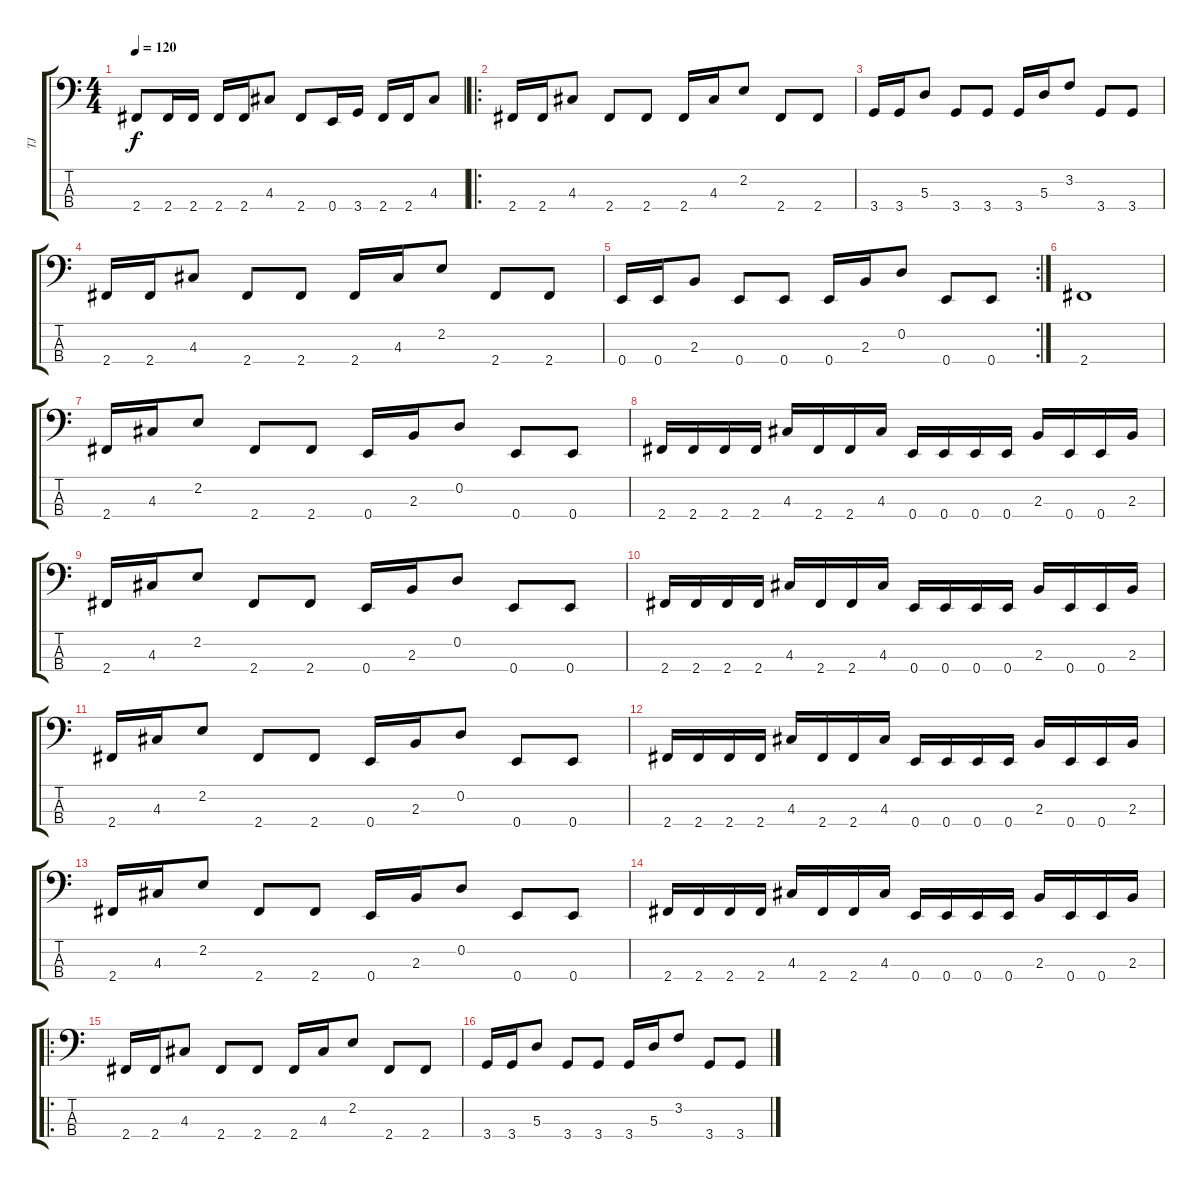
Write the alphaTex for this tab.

\track ("TJ" "TJ") {instrument electricbassfinger}
\staff {score tabs}
\tuning (G2 D2 A1 E1) {hide}
\ts (4 4)
\tempo 120
\clef f4
\ks c
2.4.8{dy f} 2.4.16 2.4.16 2.4.16 2.4.16 4.3.8 2.4.8 0.4.16 3.4.16 2.4.16 2.4.16 4.3.8 |
\ro
2.4.16 2.4.16 4.3.8 2.4.8 2.4.8 2.4.16 4.3.16 2.2.8 2.4.8 2.4.8 |
3.4.16 3.4.16 5.3.8 3.4.8 3.4.8 3.4.16 5.3.16 3.2.8 3.4.8 3.4.8 |
2.4.16 2.4.16 4.3.8 2.4.8 2.4.8 2.4.16 4.3.16 2.2.8 2.4.8 2.4.8 |
\rc 2
0.4.16 0.4.16 2.3.8 0.4.8 0.4.8 0.4.16 2.3.16 0.2.8 0.4.8 0.4.8 |
2.4.1 |
2.4.16 4.3.16 2.2.8 2.4.8 2.4.8 0.4.16 2.3.16 0.2.8 0.4.8 0.4.8 |
2.4.16 2.4.16 2.4.16 2.4.16 4.3.16 2.4.16 2.4.16 4.3.16 0.4.16 0.4.16 0.4.16 0.4.16 2.3.16 0.4.16 0.4.16 2.3.16 |
2.4.16 4.3.16 2.2.8 2.4.8 2.4.8 0.4.16 2.3.16 0.2.8 0.4.8 0.4.8 |
2.4.16 2.4.16 2.4.16 2.4.16 4.3.16 2.4.16 2.4.16 4.3.16 0.4.16 0.4.16 0.4.16 0.4.16 2.3.16 0.4.16 0.4.16 2.3.16 |
2.4.16 4.3.16 2.2.8 2.4.8 2.4.8 0.4.16 2.3.16 0.2.8 0.4.8 0.4.8 |
2.4.16 2.4.16 2.4.16 2.4.16 4.3.16 2.4.16 2.4.16 4.3.16 0.4.16 0.4.16 0.4.16 0.4.16 2.3.16 0.4.16 0.4.16 2.3.16 |
2.4.16 4.3.16 2.2.8 2.4.8 2.4.8 0.4.16 2.3.16 0.2.8 0.4.8 0.4.8 |
2.4.16 2.4.16 2.4.16 2.4.16 4.3.16 2.4.16 2.4.16 4.3.16 0.4.16 0.4.16 0.4.16 0.4.16 2.3.16 0.4.16 0.4.16 2.3.16 |
\ro
2.4.16 2.4.16 4.3.8 2.4.8 2.4.8 2.4.16 4.3.16 2.2.8 2.4.8 2.4.8 |
3.4.16 3.4.16 5.3.8 3.4.8 3.4.8 3.4.16 5.3.16 3.2.8 3.4.8 3.4.8
